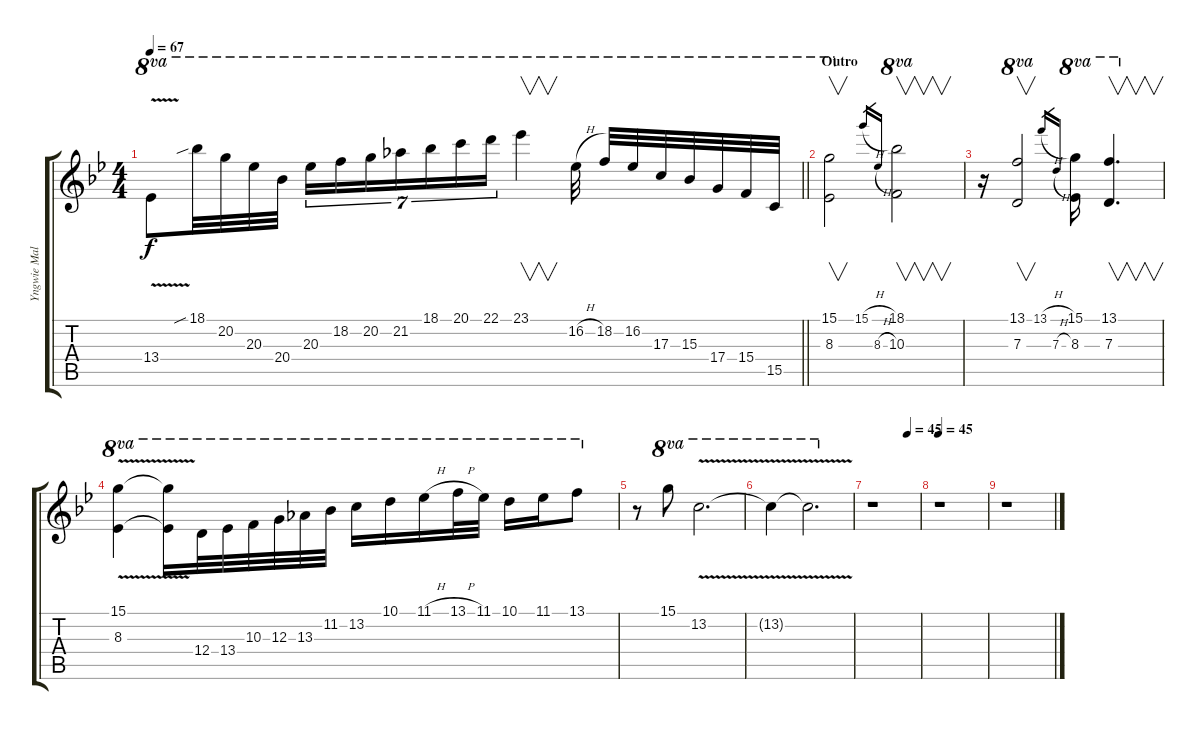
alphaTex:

\track ("Yngwie Malmsteen" "Yngwie Mal") {instrument overdrivenguitar}
\staff {score tabs}
\tuning (E4 B3 G3 D3 A2 E2) {hide}
\ts (4 4)
\tempo 67
\clef g2
\barLineRight lightlight
\ks bb
13.4{v t}.8{ot 8va dy f} 18.1{sib}.32{ot 8va} 20.2.32{ot 8va} 20.3.32{ot 8va} 20.4.32{ot 8va} 20.3.16{tu (7 4) ot 8va} 18.2.16{tu (7 4) ot 8va} 20.2.16{tu (7 4) ot 8va} 21.2.16{tu (7 4) ot 8va} 18.1.16{tu (7 4) ot 8va} 20.1.16{tu (7 4) ot 8va} 22.1.16{tu (7 4) ot 8va} 23.1.4{v ot 8va} 16.2{h}.32{ot 8va} 18.2.32{ot 8va} 16.2.32{ot 8va} 17.3.32{ot 8va} 15.3.32{ot 8va} 17.4.32{ot 8va} 15.4.32{ot 8va} 15.5.32{ot 8va} |
\section ("" "Outro")
(15.1 8.3).2{v ot 8va} 15.1{h}.16{gr} 8.3{h}.16{gr} (18.1 10.3).2{v ot 8va} |
r.16 (13.1 7.3).2{v ot 8va} 13.1{h}.16{gr} 7.3{h}.16{gr} (15.1 8.3).16{ot 8va} (13.1 7.3).4{v d ot 8va} |
(15.1{v} 8.3{v}).4{ot 8va} (15.1{t} 8.3{t}).16{ot 8va} 12.4.32{ot 8va} 13.4.32{ot 8va} 10.3.32{ot 8va} 12.3.32{ot 8va} 13.3.32{ot 8va} 11.2.32{ot 8va} 13.2.16{ot 8va} 10.1.16{ot 8va} 11.1{h}.16{ot 8va} 13.1{h}.32{ot 8va} 11.1.32{ot 8va} 10.1.16{ot 8va} 11.1.16{ot 8va} 13.1.8{ot 8va} |
r.8 15.1.8{ot 8va} 13.2{v}.2{d ot 8va} |
13.2{v t}.4{ot 8va} 13.2{v t}.2{d ot 8va} |
\tempo (45 0.75)
r.1 |
\tempo 45
r.1 |
r.1
